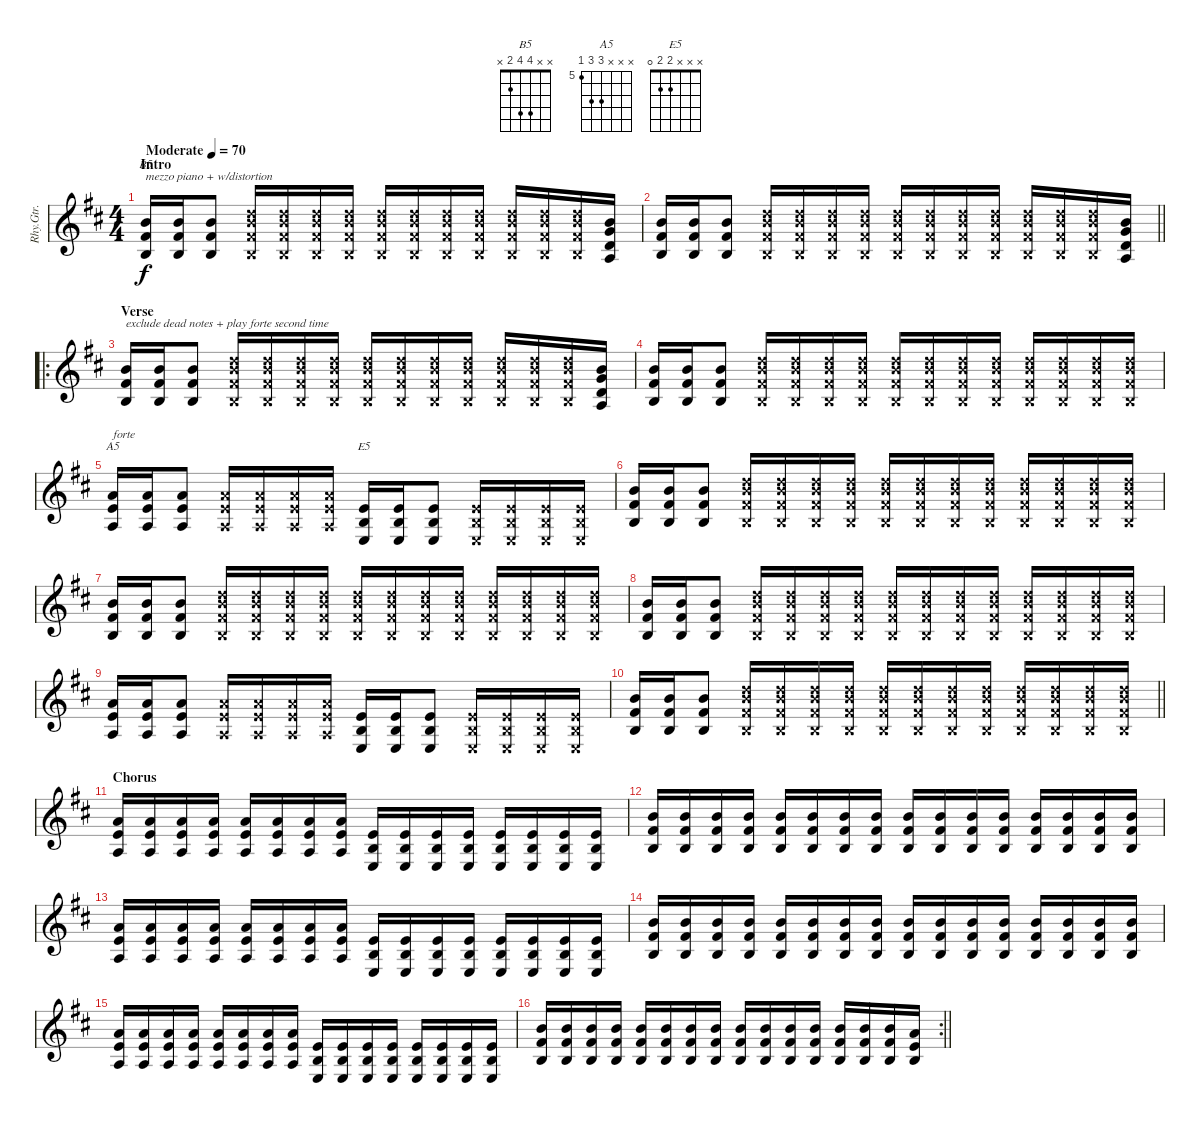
\track ("Rhy.Gtr." "Rhy.Gtr.") {instrument distortionguitar}
\staff {score}
\tuning (E4 B3 G3 D3 A2 E2) {hide}
\chord ("B5" x x 4 4 2 x) {barre 2}
\chord ("A5" x x x 7 7 5) {firstfret 5 barre 5}
\chord ("E5" x x x 2 2 0)
\ts (4 4)
\section ("" "Intro")
\tempo (70 "Moderate")
\clef g2
\ks bminor
(4.3 4.4 2.5).16{ch "B5" txt "mezzo piano + w/distortion" dy f volume 9 instrument distortionguitar} (4.3 4.4 2.5).16 (4.3 4.4 2.5).8 (3.2{x} 4.3{x} 4.4{x} 2.5{x}).16 (3.2{x} 4.3{x} 4.4{x} 2.5{x}).16 (3.2{x} 4.3{x} 4.4{x} 2.5{x}).16 (3.2{x} 4.3{x} 4.4{x} 2.5{x}).16 (3.2{x} 4.3{x} 4.4{x} 2.5{x}).16 (3.2{x} 4.3{x} 4.4{x} 2.5{x}).16 (3.2{x} 4.3{x} 4.4{x} 2.5{x}).16 (3.2{x} 4.3{x} 4.4{x} 2.5{x}).16 (3.2{x} 4.3{x} 4.4{x} 2.5{x}).16 (3.2{x} 4.3{x} 4.4{x} 2.5{x}).16 (3.2{x} 4.3{x} 4.4{x} 2.5{x}).16 (0.2 0.3 0.4 0.5).16 |
\barLineRight lightlight
(4.3 4.4 2.5).16 (4.3 4.4 2.5).16 (4.3 4.4 2.5).8 (3.2{x} 4.3{x} 4.4{x} 2.5{x}).16 (3.2{x} 4.3{x} 4.4{x} 2.5{x}).16 (3.2{x} 4.3{x} 4.4{x} 2.5{x}).16 (3.2{x} 4.3{x} 4.4{x} 2.5{x}).16 (3.2{x} 4.3{x} 4.4{x} 2.5{x}).16 (3.2{x} 4.3{x} 4.4{x} 2.5{x}).16 (3.2{x} 4.3{x} 4.4{x} 2.5{x}).16 (3.2{x} 4.3{x} 4.4{x} 2.5{x}).16 (3.2{x} 4.3{x} 4.4{x} 2.5{x}).16 (3.2{x} 4.3{x} 4.4{x} 2.5{x}).16 (3.2{x} 4.3{x} 4.4{x} 2.5{x}).16 (0.2 0.3 0.4 0.5).16 |
\ro
\section ("" "Verse")
(4.3 4.4 2.5).16{txt "exclude dead notes + play forte second time"} (4.3 4.4 2.5).16 (4.3 4.4 2.5).8 (3.2{x} 4.3{x} 4.4{x} 2.5{x}).16 (3.2{x} 4.3{x} 4.4{x} 2.5{x}).16 (3.2{x} 4.3{x} 4.4{x} 2.5{x}).16 (3.2{x} 4.3{x} 4.4{x} 2.5{x}).16 (3.2{x} 4.3{x} 4.4{x} 2.5{x}).16 (3.2{x} 4.3{x} 4.4{x} 2.5{x}).16 (3.2{x} 4.3{x} 4.4{x} 2.5{x}).16 (3.2{x} 4.3{x} 4.4{x} 2.5{x}).16 (3.2{x} 4.3{x} 4.4{x} 2.5{x}).16 (3.2{x} 4.3{x} 4.4{x} 2.5{x}).16 (3.2{x} 4.3{x} 4.4{x} 2.5{x}).16 (0.2 0.3 0.4 0.5).16 |
(4.3 4.4 2.5).16 (4.3 4.4 2.5).16 (4.3 4.4 2.5).8 (3.2{x} 4.3{x} 4.4{x} 2.5{x}).16 (3.2{x} 4.3{x} 4.4{x} 2.5{x}).16 (3.2{x} 4.3{x} 4.4{x} 2.5{x}).16 (3.2{x} 4.3{x} 4.4{x} 2.5{x}).16 (3.2{x} 4.3{x} 4.4{x} 2.5{x}).16 (3.2{x} 4.3{x} 4.4{x} 2.5{x}).16 (3.2{x} 4.3{x} 4.4{x} 2.5{x}).16 (3.2{x} 4.3{x} 4.4{x} 2.5{x}).16 (3.2{x} 4.3{x} 4.4{x} 2.5{x}).16 (3.2{x} 4.3{x} 4.4{x} 2.5{x}).16 (3.2{x} 4.3{x} 4.4{x} 2.5{x}).16 (3.2{x} 4.3{x} 4.4{x} 2.5{x}).16 |
(7.4 7.5 5.6).16{ch "A5" txt "forte" volume 13} (7.4 7.5 5.6).16 (7.4 7.5 5.6).8 (7.4{x} 7.5{x} 5.6{x}).16 (7.4{x} 7.5{x} 5.6{x}).16 (7.4{x} 7.5{x} 5.6{x}).16 (7.4{x} 7.5{x} 5.6{x}).16 (2.4 2.5 0.6).16{ch "E5"} (2.4 2.5 0.6).16 (2.4 2.5 0.6).8 (2.4{x} 2.5{x} 0.6{x}).16 (2.4{x} 2.5{x} 0.6{x}).16 (2.4{x} 2.5{x} 0.6{x}).16 (2.4{x} 2.5{x} 0.6{x}).16 |
(4.3 4.4 2.5).16 (4.3 4.4 2.5).16 (4.3 4.4 2.5).8 (3.2{x} 4.3{x} 4.4{x} 2.5{x}).16 (3.2{x} 4.3{x} 4.4{x} 2.5{x}).16 (3.2{x} 4.3{x} 4.4{x} 2.5{x}).16 (3.2{x} 4.3{x} 4.4{x} 2.5{x}).16 (3.2{x} 4.3{x} 4.4{x} 2.5{x}).16 (3.2{x} 4.3{x} 4.4{x} 2.5{x}).16 (3.2{x} 4.3{x} 4.4{x} 2.5{x}).16 (3.2{x} 4.3{x} 4.4{x} 2.5{x}).16 (3.2{x} 4.3{x} 4.4{x} 2.5{x}).16 (3.2{x} 4.3{x} 4.4{x} 2.5{x}).16 (3.2{x} 4.3{x} 4.4{x} 2.5{x}).16 (3.2{x} 4.3{x} 4.4{x} 2.5{x}).16 |
(4.3 4.4 2.5).16 (4.3 4.4 2.5).16 (4.3 4.4 2.5).8 (3.2{x} 4.3{x} 4.4{x} 2.5{x}).16 (3.2{x} 4.3{x} 4.4{x} 2.5{x}).16 (3.2{x} 4.3{x} 4.4{x} 2.5{x}).16 (3.2{x} 4.3{x} 4.4{x} 2.5{x}).16 (3.2{x} 4.3{x} 4.4{x} 2.5{x}).16 (3.2{x} 4.3{x} 4.4{x} 2.5{x}).16 (3.2{x} 4.3{x} 4.4{x} 2.5{x}).16 (3.2{x} 4.3{x} 4.4{x} 2.5{x}).16 (3.2{x} 4.3{x} 4.4{x} 2.5{x}).16 (3.2{x} 4.3{x} 4.4{x} 2.5{x}).16 (3.2{x} 4.3{x} 4.4{x} 2.5{x}).16 (3.2{x} 4.3{x} 4.4{x} 2.5{x}).16 |
(4.3 4.4 2.5).16 (4.3 4.4 2.5).16 (4.3 4.4 2.5).8 (3.2{x} 4.3{x} 4.4{x} 2.5{x}).16 (3.2{x} 4.3{x} 4.4{x} 2.5{x}).16 (3.2{x} 4.3{x} 4.4{x} 2.5{x}).16 (3.2{x} 4.3{x} 4.4{x} 2.5{x}).16 (3.2{x} 4.3{x} 4.4{x} 2.5{x}).16 (3.2{x} 4.3{x} 4.4{x} 2.5{x}).16 (3.2{x} 4.3{x} 4.4{x} 2.5{x}).16 (3.2{x} 4.3{x} 4.4{x} 2.5{x}).16 (3.2{x} 4.3{x} 4.4{x} 2.5{x}).16 (3.2{x} 4.3{x} 4.4{x} 2.5{x}).16 (3.2{x} 4.3{x} 4.4{x} 2.5{x}).16 (3.2{x} 4.3{x} 4.4{x} 2.5{x}).16 |
(7.4 7.5 5.6).16 (7.4 7.5 5.6).16 (7.4 7.5 5.6).8 (7.4{x} 7.5{x} 5.6{x}).16 (7.4{x} 7.5{x} 5.6{x}).16 (7.4{x} 7.5{x} 5.6{x}).16 (7.4{x} 7.5{x} 5.6{x}).16 (2.4 2.5 0.6).16 (2.4 2.5 0.6).16 (2.4 2.5 0.6).8 (2.4{x} 2.5{x} 0.6{x}).16 (2.4{x} 2.5{x} 0.6{x}).16 (2.4{x} 2.5{x} 0.6{x}).16 (2.4{x} 2.5{x} 0.6{x}).16 |
\barLineRight lightlight
(4.3 4.4 2.5).16 (4.3 4.4 2.5).16 (4.3 4.4 2.5).8 (3.2{x} 4.3{x} 4.4{x} 2.5{x}).16 (3.2{x} 4.3{x} 4.4{x} 2.5{x}).16 (3.2{x} 4.3{x} 4.4{x} 2.5{x}).16 (3.2{x} 4.3{x} 4.4{x} 2.5{x}).16 (3.2{x} 4.3{x} 4.4{x} 2.5{x}).16 (3.2{x} 4.3{x} 4.4{x} 2.5{x}).16 (3.2{x} 4.3{x} 4.4{x} 2.5{x}).16 (3.2{x} 4.3{x} 4.4{x} 2.5{x}).16 (3.2{x} 4.3{x} 4.4{x} 2.5{x}).16 (3.2{x} 4.3{x} 4.4{x} 2.5{x}).16 (3.2{x} 4.3{x} 4.4{x} 2.5{x}).16 (3.2{x} 4.3{x} 4.4{x} 2.5{x}).16 |
\section ("" "Chorus")
(7.4 7.5 5.6).16 (7.4 7.5 5.6).16 (7.4 7.5 5.6).16 (7.4 7.5 5.6).16 (7.4 7.5 5.6).16 (7.4 7.5 5.6).16 (7.4 7.5 5.6).16 (7.4 7.5 5.6).16 (2.4 2.5 0.6).16 (2.4 2.5 0.6).16 (2.4 2.5 0.6).16 (2.4 2.5 0.6).16 (2.4 2.5 0.6).16 (2.4 2.5 0.6).16 (2.4 2.5 0.6).16 (2.4 2.5 0.6).16 |
(4.3 4.4 2.5).16 (4.3 4.4 2.5).16 (4.3 4.4 2.5).16 (4.3 4.4 2.5).16 (4.3 4.4 2.5).16 (4.3 4.4 2.5).16 (4.3 4.4 2.5).16 (4.3 4.4 2.5).16 (4.3 4.4 2.5).16 (4.3 4.4 2.5).16 (4.3 4.4 2.5).16 (4.3 4.4 2.5).16 (4.3 4.4 2.5).16 (4.3 4.4 2.5).16 (4.3 4.4 2.5).16 (4.3 4.4 2.5).16 |
(7.4 7.5 5.6).16 (7.4 7.5 5.6).16 (7.4 7.5 5.6).16 (7.4 7.5 5.6).16 (7.4 7.5 5.6).16 (7.4 7.5 5.6).16 (7.4 7.5 5.6).16 (7.4 7.5 5.6).16 (2.4 2.5 0.6).16 (2.4 2.5 0.6).16 (2.4 2.5 0.6).16 (2.4 2.5 0.6).16 (2.4 2.5 0.6).16 (2.4 2.5 0.6).16 (2.4 2.5 0.6).16 (2.4 2.5 0.6).16 |
(4.3 4.4 2.5).16 (4.3 4.4 2.5).16 (4.3 4.4 2.5).16 (4.3 4.4 2.5).16 (4.3 4.4 2.5).16 (4.3 4.4 2.5).16 (4.3 4.4 2.5).16 (4.3 4.4 2.5).16 (4.3 4.4 2.5).16 (4.3 4.4 2.5).16 (4.3 4.4 2.5).16 (4.3 4.4 2.5).16 (4.3 4.4 2.5).16 (4.3 4.4 2.5).16 (4.3 4.4 2.5).16 (4.3 4.4 2.5).16 |
(7.4 7.5 5.6).16 (7.4 7.5 5.6).16 (7.4 7.5 5.6).16 (7.4 7.5 5.6).16 (7.4 7.5 5.6).16 (7.4 7.5 5.6).16 (7.4 7.5 5.6).16 (7.4 7.5 5.6).16 (2.4 2.5 0.6).16 (2.4 2.5 0.6).16 (2.4 2.5 0.6).16 (2.4 2.5 0.6).16 (2.4 2.5 0.6).16 (2.4 2.5 0.6).16 (2.4 2.5 0.6).16 (2.4 2.5 0.6).16 |
\rc 2
\barLineRight lightlight
(4.3 4.4 2.5).16 (4.3 4.4 2.5).16 (4.3 4.4 2.5).16 (4.3 4.4 2.5).16 (4.3 4.4 2.5).16 (4.3 4.4 2.5).16 (4.3 4.4 2.5).16 (4.3 4.4 2.5).16 (4.3 4.4 2.5).16 (4.3 4.4 2.5).16 (4.3 4.4 2.5).16 (4.3 4.4 2.5).16 (4.3 4.4 2.5).16 (4.3 4.4 2.5).16 (4.3 4.4 2.5).16 (2.3 2.4 2.5).16
